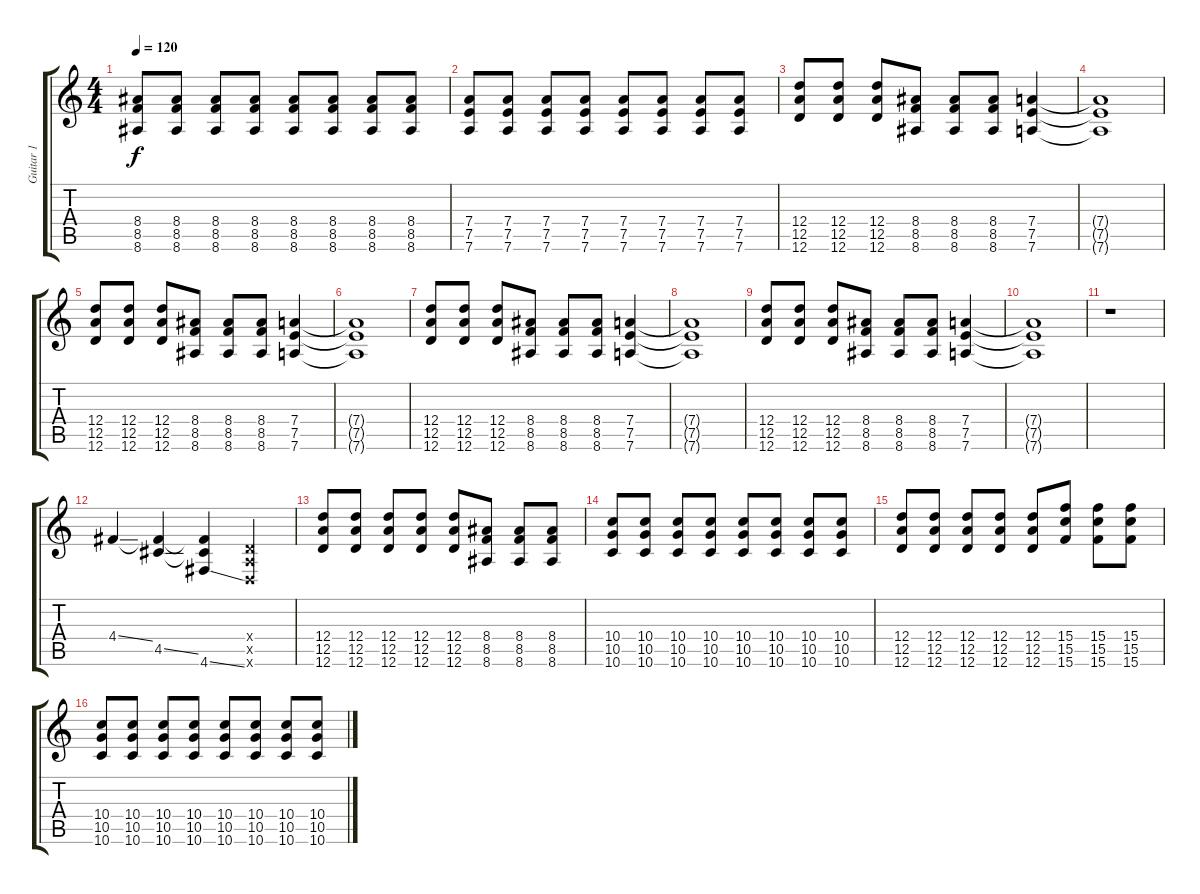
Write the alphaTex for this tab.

\track ("Guitar 1" "Guitar 1") {instrument overdrivenguitar}
\staff {score tabs}
\tuning (E4 B3 G3 D3 A2 D2) {hide}
\ts (4 4)
\tempo 120
\clef g2
\ks c
(8.4 8.5 8.6).8{dy f} (8.4 8.5 8.6).8 (8.4 8.5 8.6).8 (8.4 8.5 8.6).8 (8.4 8.5 8.6).8 (8.4 8.5 8.6).8 (8.4 8.5 8.6).8 (8.4 8.5 8.6).8 |
(7.4 7.5 7.6).8 (7.4 7.5 7.6).8 (7.4 7.5 7.6).8 (7.4 7.5 7.6).8 (7.4 7.5 7.6).8 (7.4 7.5 7.6).8 (7.4 7.5 7.6).8 (7.4 7.5 7.6).8 |
(12.4 12.5 12.6).8 (12.4 12.5 12.6).8 (12.4 12.5 12.6).8 (8.4 8.5 8.6).8 (8.4 8.5 8.6).8 (8.4 8.5 8.6).8 (7.4 7.5 7.6).4 |
(7.4{t} 7.5{t} 7.6{t}).1 |
(12.4 12.5 12.6).8 (12.4 12.5 12.6).8 (12.4 12.5 12.6).8 (8.4 8.5 8.6).8 (8.4 8.5 8.6).8 (8.4 8.5 8.6).8 (7.4 7.5 7.6).4 |
(7.4{t} 7.5{t} 7.6{t}).1 |
(12.4 12.5 12.6).8 (12.4 12.5 12.6).8 (12.4 12.5 12.6).8 (8.4 8.5 8.6).8 (8.4 8.5 8.6).8 (8.4 8.5 8.6).8 (7.4 7.5 7.6).4 |
(7.4{t} 7.5{t} 7.6{t}).1 |
(12.4 12.5 12.6).8 (12.4 12.5 12.6).8 (12.4 12.5 12.6).8 (8.4 8.5 8.6).8 (8.4 8.5 8.6).8 (8.4 8.5 8.6).8 (7.4 7.5 7.6).4 |
(7.4{t} 7.5{t} 7.6{t}).1 |
r.1 |
4.4{ss}.4 (4.4{t} 4.5{ss}).4 (4.4{t} 4.5{t} 4.6{ss}).4 (0.4{x} 0.5{x} 0.6{x}).4 |
(12.4 12.5 12.6).8 (12.4 12.5 12.6).8 (12.4 12.5 12.6).8 (12.4 12.5 12.6).8 (12.4 12.5 12.6).8 (8.4 8.5 8.6).8 (8.4 8.5 8.6).8 (8.4 8.5 8.6).8 |
(10.4 10.5 10.6).8 (10.4 10.5 10.6).8 (10.4 10.5 10.6).8 (10.4 10.5 10.6).8 (10.4 10.5 10.6).8 (10.4 10.5 10.6).8 (10.4 10.5 10.6).8 (10.4 10.5 10.6).8 |
(12.4 12.5 12.6).8 (12.4 12.5 12.6).8 (12.4 12.5 12.6).8 (12.4 12.5 12.6).8 (12.4 12.5 12.6).8 (15.4 15.5 15.6).8 (15.4 15.5 15.6).8 (15.4 15.5 15.6).8 |
(10.4 10.5 10.6).8 (10.4 10.5 10.6).8 (10.4 10.5 10.6).8 (10.4 10.5 10.6).8 (10.4 10.5 10.6).8 (10.4 10.5 10.6).8 (10.4 10.5 10.6).8 (10.4 10.5 10.6).8
